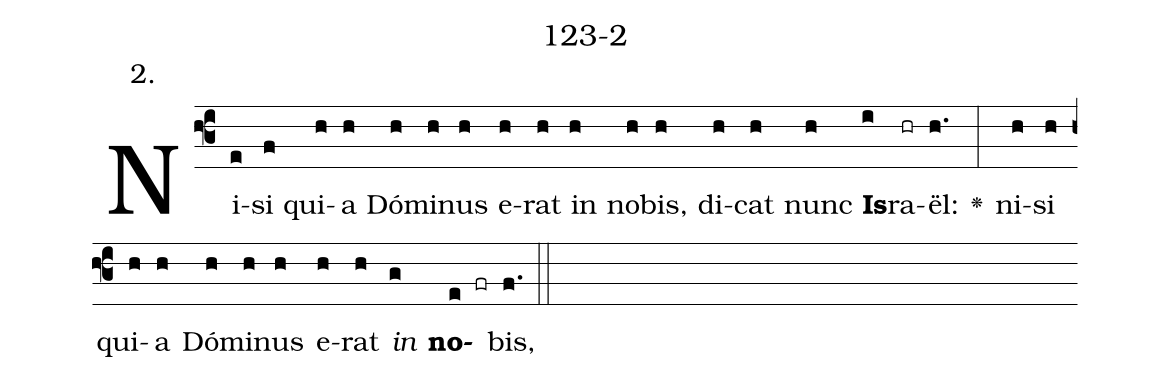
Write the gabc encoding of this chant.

name: 123-2;
annotation: 2.;
%%
(f3)Ni(e)si(f) qui(h)a(h) Dó(h)mi(h)nus(h) e(h)rat(h) in(h) no(h)bis,(h) di(h)cat(h) nunc(h) <b>Is</b>(i)ra(hr)ël:(h.) <v>\greheightstar</v>(:) ni(h)si(h) qui(h)a(h) Dó(h)mi(h)nus(h) e(h)rat(h) <i>in</i>(g) <b>no</b>(e fr)bis,(f.) (::)


%E(h) u(h) o(h) u(g) a(e) e.(f.) (::)
